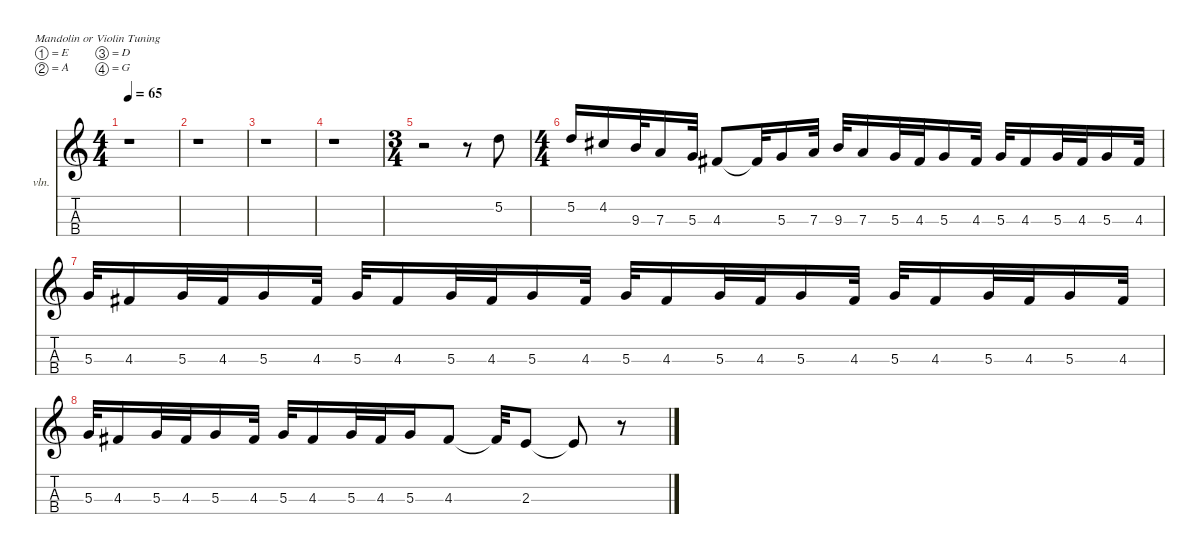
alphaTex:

\hideDynamics
\bracketExtendMode nobrackets
\firstSystemTrackNameOrientation horizontal
\otherSystemsTrackNameOrientation horizontal
\track ("Violin" "vln.") {instrument violin}
\staff {score tabs}
\tuning (E5 A4 D4 G3)
\ts (4 4)
\tempo 65
\clef g2
\ks aminor
r.1{dy fff beam Down} |
r.1{beam Down} |
r.1{beam Down} |
r.1{beam Down} |
\ts (3 4)
r.2{beam Down} r.8{beam Down} 5.2.8{dy ff beam Down} |
\ts (4 4)
5.2.16{beam Up} 4.2{acc #}.16{beam Up} 9.3.32{beam Up} 7.3.16{beam Up} 5.3.32{beam Up} 4.3{acc #}.8{beam Up} 4.3{t acc #}.32{beam Up} 5.3.16{beam Up} 7.3.32{beam Up} 9.3.32{beam Up} 7.3.16{beam Up} 5.3.32{dy f beam Up} 4.3{acc #}.32{beam Up} 5.3.16{beam Up} 4.3{acc #}.32{beam Up} 5.3.32{dy mf beam Up} 4.3{acc #}.16{beam Up} 5.3.32{beam Up} 4.3{acc #}.32{beam Up} 5.3.16{beam Up} 4.3{acc #}.32{dy mp beam Up} |
5.3.32{beam Up} 4.3{acc #}.16{beam Up} 5.3.32{beam Up} 4.3{acc #}.32{beam Up} 5.3.16{beam Up} 4.3{acc #}.32{beam Up} 5.3.32{dy mf beam Up} 4.3{acc #}.16{beam Up} 5.3.32{beam Up} 4.3{acc #}.32{beam Up} 5.3.16{beam Up} 4.3{acc #}.32{beam Up} 5.3.32{beam Up} 4.3{acc #}.16{beam Up} 5.3.32{dy f beam Up} 4.3{acc #}.32{beam Up} 5.3.16{beam Up} 4.3{acc #}.32{beam Up} 5.3.32{beam Up} 4.3{acc #}.16{beam Up} 5.3.32{beam Up} 4.3{acc #}.32{beam Up} 5.3.16{dy ff beam Up} 4.3{acc #}.32{beam Up} |
5.3.32{dy fff beam Up} 4.3{acc #}.16{beam Up} 5.3.32{beam Up} 4.3{acc #}.32{beam Up} 5.3.16{beam Up} 4.3{acc #}.32{dy ff beam Up} 5.3.32{beam Up} 4.3{acc #}.16{beam Up} 5.3.32{dy f beam Up} 4.3{acc #}.32{beam Up} 5.3.16{beam Up} 4.3{acc #}.8{dy mf beam Up} 4.3{t acc #}.32{beam Up} 2.3.8{dy ff beam Up} 2.3{t}.8{beam Up} r.8{beam Up}
